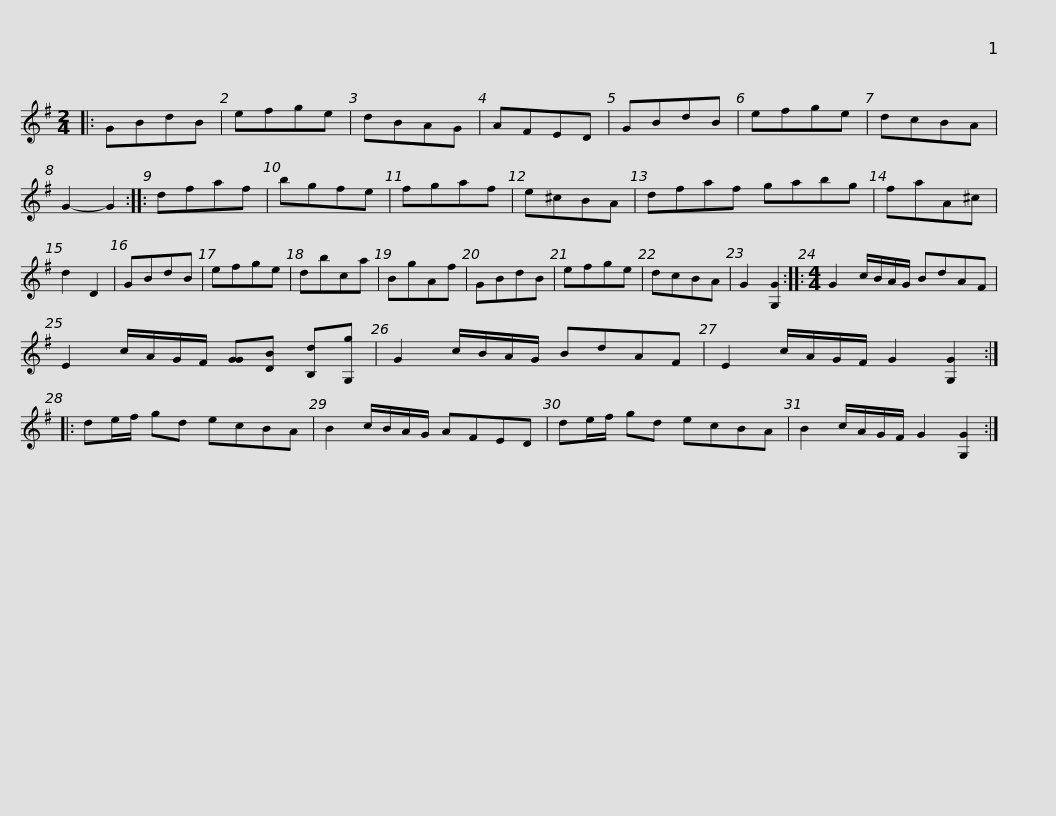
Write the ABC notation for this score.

X:1
L:1/8
M:2/4
I:linebreak $
K:G
V:1 treble
V:1
|: GBdB | efge | dBAG | AFED | GBdB | %5
 efge | dcBA | G2- G2 :: dfaf | bgfe |$ %10
 fgaf | e^cBA | dfaf gabg | faA^c | d2 D2 | %15
 GBdB | efge | dbca | BgAf | GBdB |$ %20
 efge | dcBA | G2 [G,G]2 ::[M:4/4] G2 c/B/A/G/ BdAF | E2 c/A/G/F/ [GG][DB] [B,d][G,g] | %25
 G2 c/B/A/G/ BdAF |$ E2 c/A/G/F/ G2 [G,G]2 :: de/f/ gd ecBA | B2 c/B/A/G/ AFED | de/f/ gd ecBA | %30
 B2 c/A/G/F/ G2 [G,G]2 :| %31
